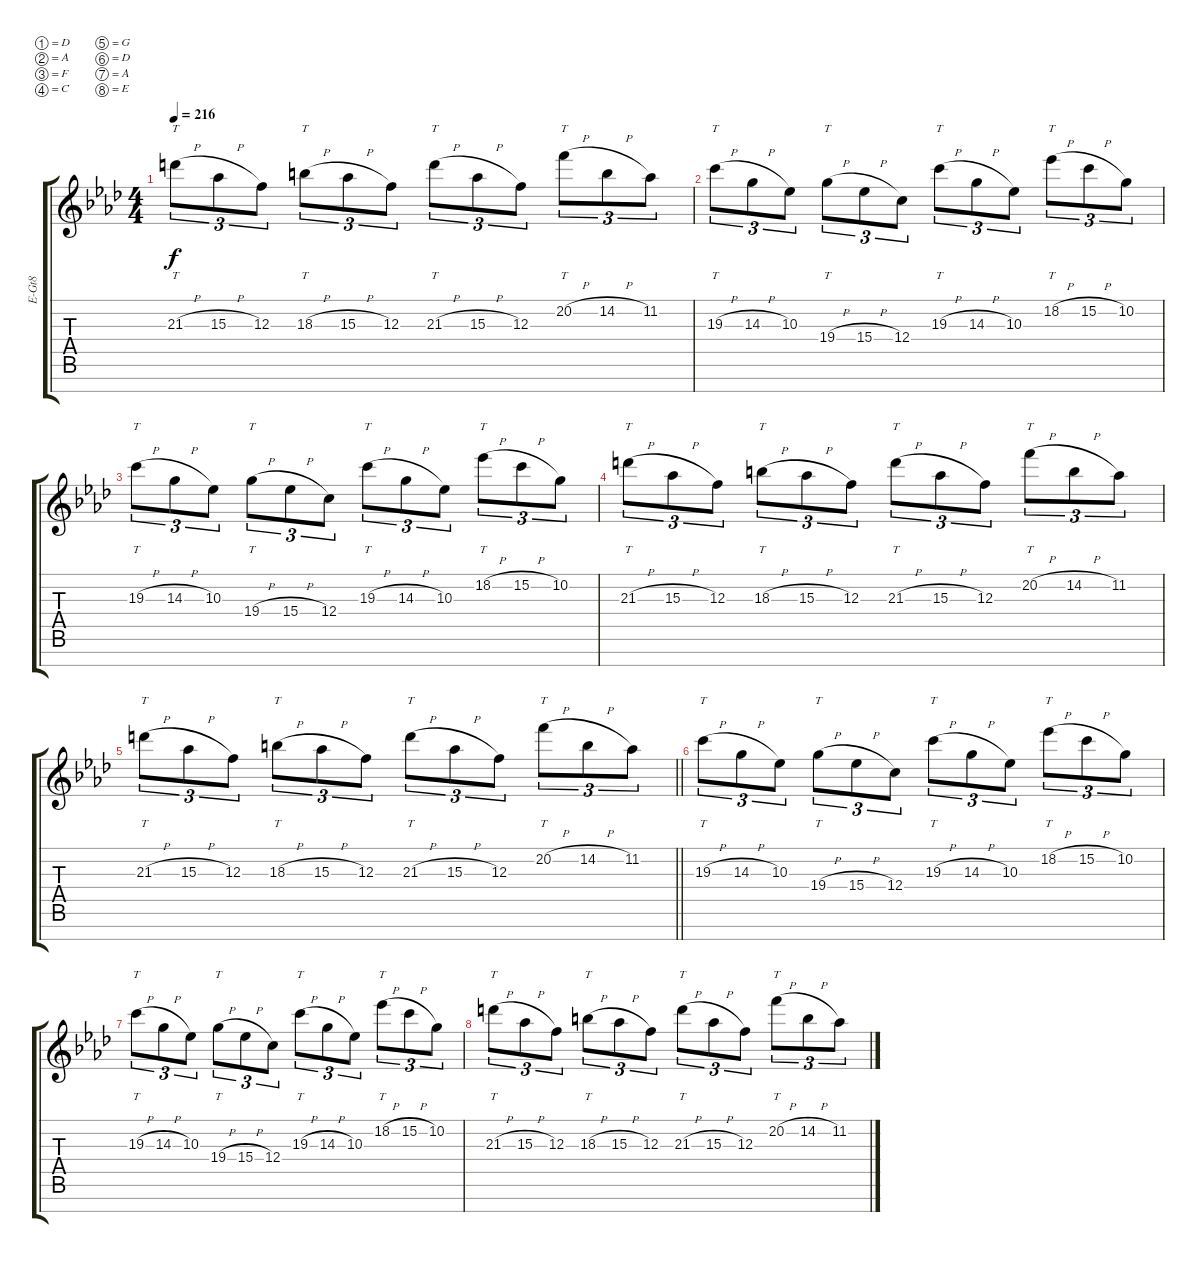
\bracketExtendMode groupsimilarinstruments
\otherSystemsTrackNameOrientation horizontal
\track ("Simon Girard" "E-Gt8") {instrument distortionguitar}
\staff {score tabs}
\tuning (D4 A3 F3 C3 G2 D2 A1 E1)
\ts (4 4)
\tempo 216
\clef g2
\ks ab
21.3{h acc forcenatural}.8{tt tu (3 2) dy f beam Down} 15.3{h acc b}.8{tu (3 2) beam Down} 12.3{acc forcenatural}.8{tu (3 2) beam Down} 18.3{h acc #}.8{tt tu (3 2) beam Down} 15.3{h acc b}.8{tu (3 2) beam Down} 12.3{acc forcenatural}.8{tu (3 2) beam Down} 21.3{h acc forcenatural}.8{tt tu (3 2) beam Down} 15.3{h acc b}.8{tu (3 2) beam Down} 12.3{acc forcenatural}.8{tu (3 2) beam Down} 20.2{h acc forcenatural}.8{tt tu (3 2) beam Down} 14.2{h acc #}.8{tu (3 2) beam Down} 11.2{acc b}.8{tu (3 2) beam Down} |
19.3{h acc forcenatural}.8{tt tu (3 2) beam Down} 14.3{h acc forcenatural}.8{tu (3 2) beam Down} 10.3{acc forcenatural}.8{tu (3 2) beam Down} 19.4{h acc forcenatural}.8{tt tu (3 2) beam Down} 15.4{h acc forcenatural}.8{tu (3 2) beam Down} 12.4{acc forcenatural}.8{tu (3 2) beam Down} 19.3{h acc forcenatural}.8{tt tu (3 2) beam Down} 14.3{h acc forcenatural}.8{tu (3 2) beam Down} 10.3{acc forcenatural}.8{tu (3 2) beam Down} 18.2{h acc forcenatural}.8{tt tu (3 2) beam Down} 15.2{h acc forcenatural}.8{tu (3 2) beam Down} 10.2{acc forcenatural}.8{tu (3 2) beam Down} |
19.3{h acc forcenatural}.8{tt tu (3 2) beam Down} 14.3{h acc forcenatural}.8{tu (3 2) beam Down} 10.3{acc forcenatural}.8{tu (3 2) beam Down} 19.4{h acc forcenatural}.8{tt tu (3 2) beam Down} 15.4{h acc forcenatural}.8{tu (3 2) beam Down} 12.4{acc forcenatural}.8{tu (3 2) beam Down} 19.3{h acc forcenatural}.8{tt tu (3 2) beam Down} 14.3{h acc forcenatural}.8{tu (3 2) beam Down} 10.3{acc forcenatural}.8{tu (3 2) beam Down} 18.2{h acc forcenatural}.8{tt tu (3 2) beam Down} 15.2{h acc forcenatural}.8{tu (3 2) beam Down} 10.2{acc forcenatural}.8{tu (3 2) beam Down} |
21.3{h acc forcenatural}.8{tt tu (3 2) beam Down} 15.3{h acc b}.8{tu (3 2) beam Down} 12.3{acc forcenatural}.8{tu (3 2) beam Down} 18.3{h acc #}.8{tt tu (3 2) beam Down} 15.3{h acc b}.8{tu (3 2) beam Down} 12.3{acc forcenatural}.8{tu (3 2) beam Down} 21.3{h acc forcenatural}.8{tt tu (3 2) beam Down} 15.3{h acc b}.8{tu (3 2) beam Down} 12.3{acc forcenatural}.8{tu (3 2) beam Down} 20.2{h acc forcenatural}.8{tt tu (3 2) beam Down} 14.2{h acc #}.8{tu (3 2) beam Down} 11.2{acc b}.8{tu (3 2) beam Down} |
\barLineRight lightlight
21.3{h acc forcenatural}.8{tt tu (3 2) beam Down} 15.3{h acc b}.8{tu (3 2) beam Down} 12.3{acc forcenatural}.8{tu (3 2) beam Down} 18.3{h acc #}.8{tt tu (3 2) beam Down} 15.3{h acc b}.8{tu (3 2) beam Down} 12.3{acc forcenatural}.8{tu (3 2) beam Down} 21.3{h acc forcenatural}.8{tt tu (3 2) beam Down} 15.3{h acc b}.8{tu (3 2) beam Down} 12.3{acc forcenatural}.8{tu (3 2) beam Down} 20.2{h acc forcenatural}.8{tt tu (3 2) beam Down} 14.2{h acc #}.8{tu (3 2) beam Down} 11.2{acc b}.8{tu (3 2) beam Down} |
\section ("" "")
19.3{h acc forcenatural}.8{tt tu (3 2) beam Down} 14.3{h acc forcenatural}.8{tu (3 2) beam Down} 10.3{acc forcenatural}.8{tu (3 2) beam Down} 19.4{h acc forcenatural}.8{tt tu (3 2) beam Down} 15.4{h acc forcenatural}.8{tu (3 2) beam Down} 12.4{acc forcenatural}.8{tu (3 2) beam Down} 19.3{h acc forcenatural}.8{tt tu (3 2) beam Down} 14.3{h acc forcenatural}.8{tu (3 2) beam Down} 10.3{acc forcenatural}.8{tu (3 2) beam Down} 18.2{h acc forcenatural}.8{tt tu (3 2) beam Down} 15.2{h acc forcenatural}.8{tu (3 2) beam Down} 10.2{acc forcenatural}.8{tu (3 2) beam Down} |
19.3{h acc forcenatural}.8{tt tu (3 2) beam Down} 14.3{h acc forcenatural}.8{tu (3 2) beam Down} 10.3{acc forcenatural}.8{tu (3 2) beam Down} 19.4{h acc forcenatural}.8{tt tu (3 2) beam Down} 15.4{h acc forcenatural}.8{tu (3 2) beam Down} 12.4{acc forcenatural}.8{tu (3 2) beam Down} 19.3{h acc forcenatural}.8{tt tu (3 2) beam Down} 14.3{h acc forcenatural}.8{tu (3 2) beam Down} 10.3{acc forcenatural}.8{tu (3 2) beam Down} 18.2{h acc forcenatural}.8{tt tu (3 2) beam Down} 15.2{h acc forcenatural}.8{tu (3 2) beam Down} 10.2{acc forcenatural}.8{tu (3 2) beam Down} |
21.3{h acc forcenatural}.8{tt tu (3 2) beam Down} 15.3{h acc b}.8{tu (3 2) beam Down} 12.3{acc forcenatural}.8{tu (3 2) beam Down} 18.3{h acc #}.8{tt tu (3 2) beam Down} 15.3{h acc b}.8{tu (3 2) beam Down} 12.3{acc forcenatural}.8{tu (3 2) beam Down} 21.3{h acc forcenatural}.8{tt tu (3 2) beam Down} 15.3{h acc b}.8{tu (3 2) beam Down} 12.3{acc forcenatural}.8{tu (3 2) beam Down} 20.2{h acc forcenatural}.8{tt tu (3 2) beam Down} 14.2{h acc #}.8{tu (3 2) beam Down} 11.2{acc b}.8{tu (3 2) beam Down}
